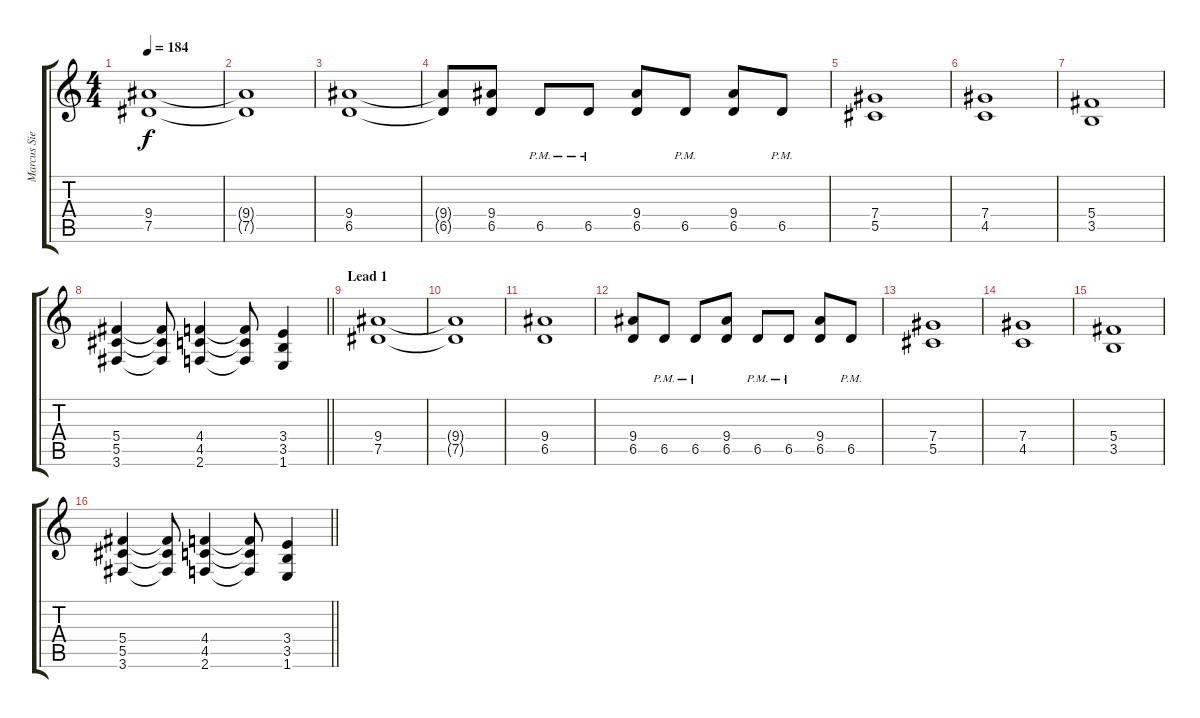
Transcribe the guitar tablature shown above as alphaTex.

\track ("Marcus Siepen" "Marcus Sie") {instrument distortionguitar}
\staff {score tabs}
\tuning (Eb4 Bb3 Gb3 Db3 Ab2 Eb2) {hide}
\ts (4 4)
\tempo 184
\clef g2
\ks c
(9.4 7.5).1{dy f} |
(9.4{t} 7.5{t}).1 |
(9.4 6.5).1 |
(9.4{t} 6.5{t}).8 (9.4 6.5).8 6.5{pm}.8 6.5{pm}.8 (9.4 6.5).8 6.5{pm}.8 (9.4 6.5).8 6.5{pm}.8 |
(7.4 5.5).1 |
(7.4 4.5).1 |
(5.4 3.5).1 |
\barLineRight lightlight
(5.4 5.5 3.6).4 (5.4{t} 5.5{t} 3.6{t}).8 (4.4 4.5 2.6).4 (4.4{t} 4.5{t} 2.6{t}).8 (3.4 3.5 1.6).4 |
\section ("" "Lead 1")
(9.4 7.5).1 |
(9.4{t} 7.5{t}).1 |
(9.4 6.5).1 |
(9.4 6.5).8 6.5{pm}.8 6.5{pm}.8 (9.4 6.5).8 6.5{pm}.8 6.5{pm}.8 (9.4 6.5).8 6.5{pm}.8 |
(7.4 5.5).1 |
(7.4 4.5).1 |
(5.4 3.5).1 |
\barLineRight lightlight
(5.4 5.5 3.6).4 (5.4{t} 5.5{t} 3.6{t}).8 (4.4 4.5 2.6).4 (4.4{t} 4.5{t} 2.6{t}).8 (3.4 3.5 1.6).4
